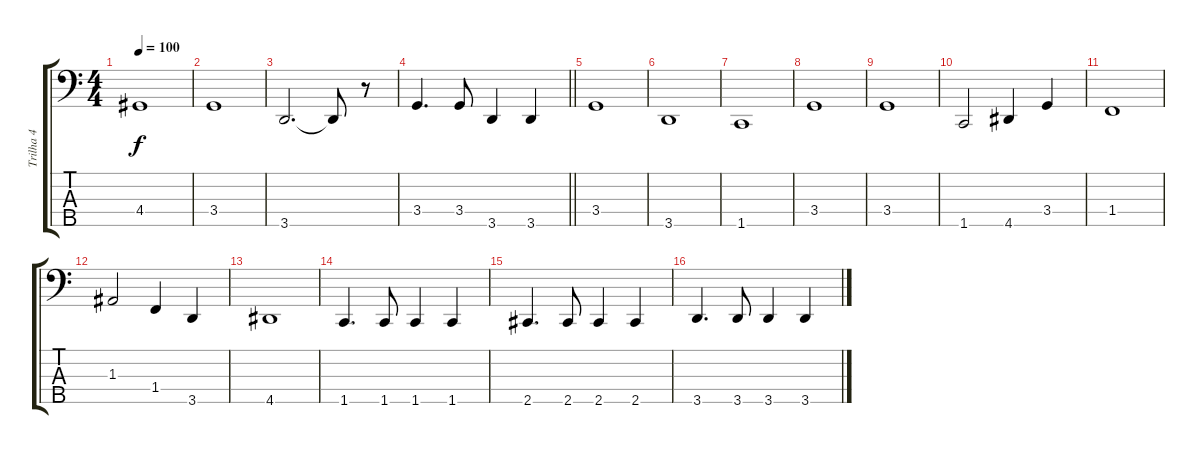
\track ("Trilha 4" "Trilha 4") {instrument contrabass}
\staff {score tabs}
\tuning (G2 D2 A1 E1 B0) {hide}
\ts (4 4)
\tempo 100
\clef f4
\ks c
4.4.1{dy f} |
3.4.1 |
3.5.2{d} 3.5{t}.8 r.8 |
\barLineRight lightlight
3.4.4{d} 3.4.8 3.5.4 3.5.4 |
3.4.1 |
3.5.1 |
1.5.1 |
3.4.1 |
3.4.1 |
1.5.2 4.5.4 3.4.4 |
1.4.1 |
1.3.2 1.4.4 3.5.4 |
4.5.1 |
1.5.4{d} 1.5.8 1.5.4 1.5.4 |
2.5.4{d} 2.5.8 2.5.4 2.5.4 |
3.5.4{d} 3.5.8 3.5.4 3.5.4
